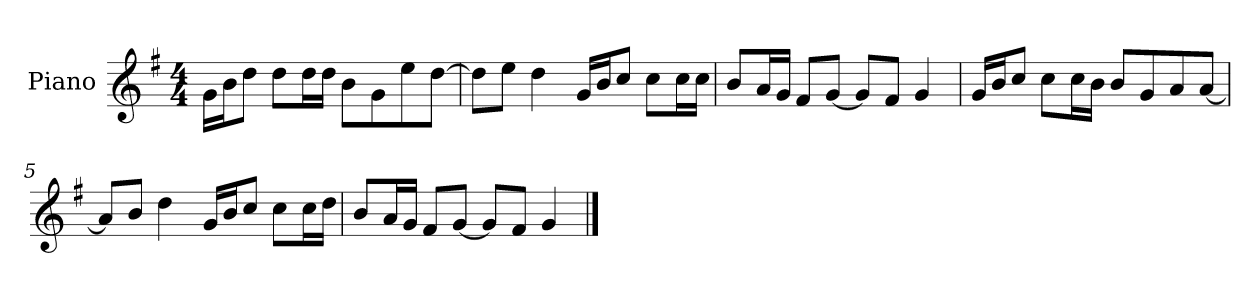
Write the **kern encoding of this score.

**kern
*part1
*staff1
*I"Piano
*I'P-no
*clefG2
*k[f#]
*M4/4
*MM90
=1
16g\LL
16b\J
8dd\J
8dd\L
16dd\L
16dd\JJ
8b\L
8g\
8ee\
[8dd\J
=2
8dd\L]
8ee\J
4dd\
16g/LL
16b/J
8cc/J
8cc\L
16cc\L
16cc\JJ
=3
8b/L
16a/L
16g/JJ
8f#/L
[8g/J
8g/L]
8f#/J
4g/
=4
16g/LL
16b/J
8cc/J
8cc\L
16cc\L
16b\JJ
8b/L
8g/
8a/
[8a/J
!!LO:LB:g=z
=5
8a/L]
8b/J
4dd\
16g/LL
16b/J
8cc/J
8cc\L
16cc\L
16dd\JJ
=6
8b/L
16a/L
16g/JJ
8f#/L
[8g/J
8g/L]
8f#/J
4g/
==
*-
